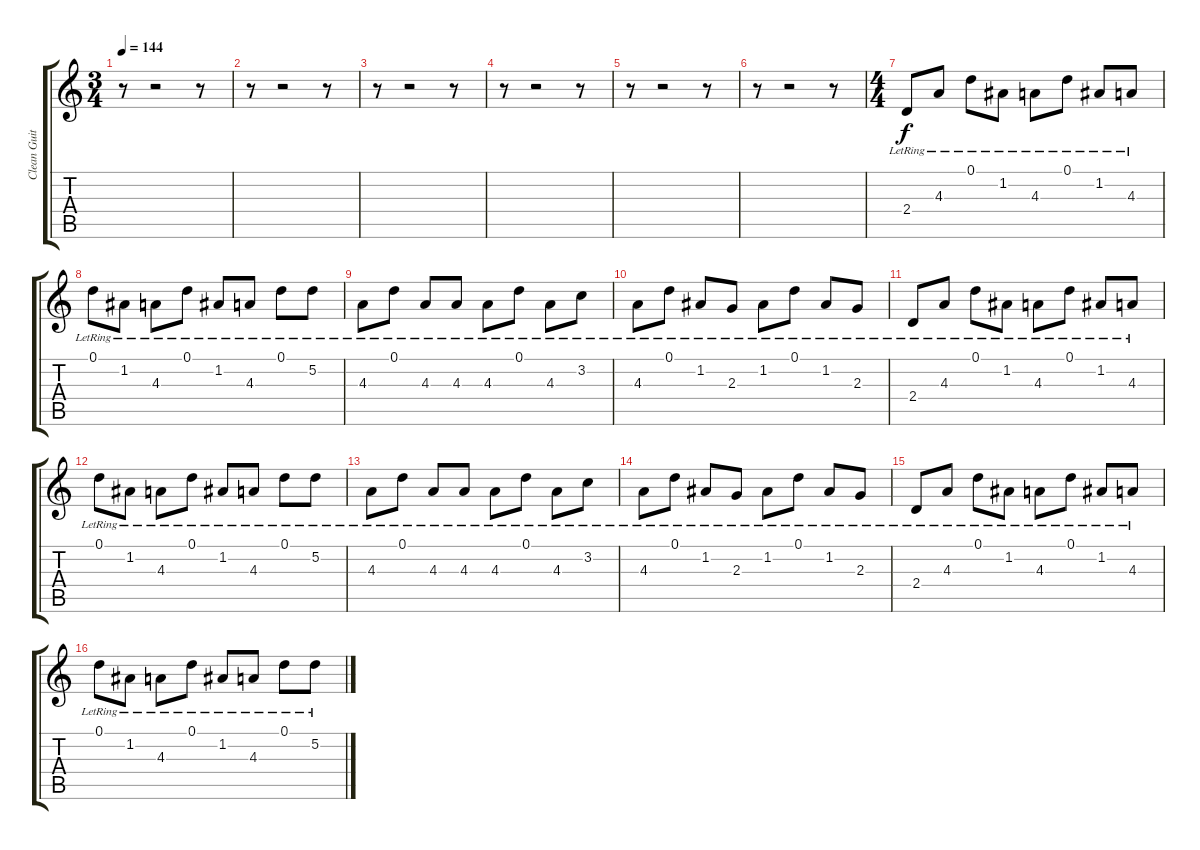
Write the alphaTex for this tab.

\track ("Clean Guitar" "Clean Guit") {instrument electricguitarjazz}
\staff {score tabs}
\tuning (D4 A3 F3 C3 G2 C2) {hide}
\ts (3 4)
\tempo 144
\clef g2
\ks c
r.8{dy f} r.2 r.8 |
r.8 r.2 r.8 |
r.8 r.2 r.8 |
r.8 r.2 r.8 |
r.8 r.2 r.8 |
r.8 r.2 r.8 |
\ts (4 4)
2.4{lr}.8 4.3{lr}.8 0.1{lr}.8 1.2{lr}.8 4.3{lr}.8 0.1{lr}.8 1.2{lr}.8 4.3{lr}.8 |
0.1{lr}.8 1.2{lr}.8 4.3{lr}.8 0.1{lr}.8 1.2{lr}.8 4.3{lr}.8 0.1{lr}.8 5.2{lr}.8 |
4.3{lr}.8 0.1{lr}.8 4.3{lr}.8 4.3{lr}.8 4.3{lr}.8 0.1{lr}.8 4.3{lr}.8 3.2{lr}.8 |
4.3{lr}.8 0.1{lr}.8 1.2{lr}.8 2.3{lr}.8 1.2{lr}.8 0.1{lr}.8 1.2{lr}.8 2.3{lr}.8 |
2.4{lr}.8 4.3{lr}.8 0.1{lr}.8 1.2{lr}.8 4.3{lr}.8 0.1{lr}.8 1.2{lr}.8 4.3{lr}.8 |
0.1{lr}.8 1.2{lr}.8 4.3{lr}.8 0.1{lr}.8 1.2{lr}.8 4.3{lr}.8 0.1{lr}.8 5.2{lr}.8 |
4.3{lr}.8 0.1{lr}.8 4.3{lr}.8 4.3{lr}.8 4.3{lr}.8 0.1{lr}.8 4.3{lr}.8 3.2{lr}.8 |
4.3{lr}.8 0.1{lr}.8 1.2{lr}.8 2.3{lr}.8 1.2{lr}.8 0.1{lr}.8 1.2{lr}.8 2.3{lr}.8 |
2.4{lr}.8 4.3{lr}.8 0.1{lr}.8 1.2{lr}.8 4.3{lr}.8 0.1{lr}.8 1.2{lr}.8 4.3{lr}.8 |
0.1{lr}.8 1.2{lr}.8 4.3{lr}.8 0.1{lr}.8 1.2{lr}.8 4.3{lr}.8 0.1{lr}.8 5.2{lr}.8
